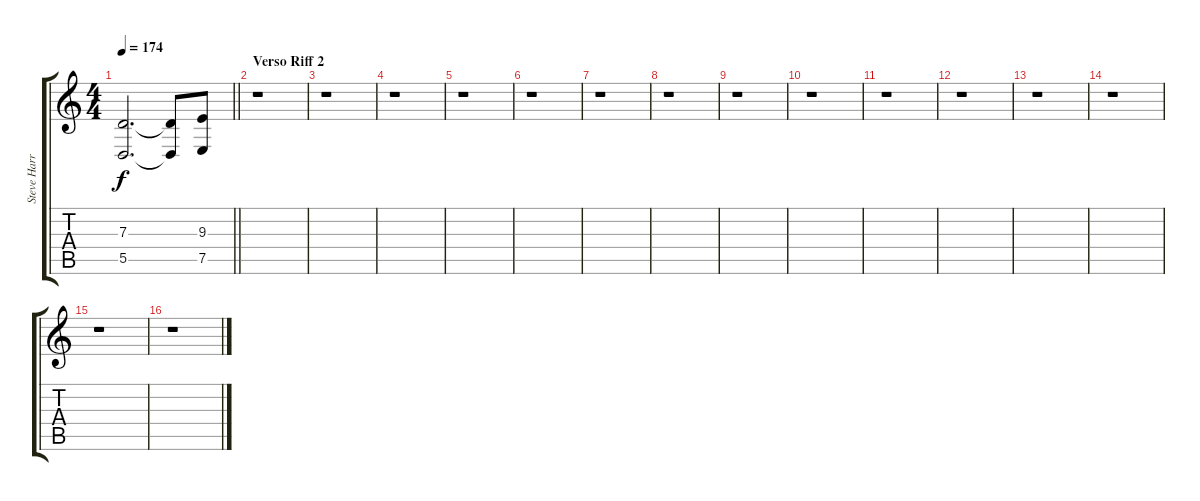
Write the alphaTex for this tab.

\track ("Steve Harris (Teclado)" "Steve Harr") {instrument stringensemble1}
\staff {score tabs}
\tuning (E4 B3 G3 D3 A2 E2) {hide}
\ts (4 4)
\tempo 174
\clef g2
\barLineRight lightlight
\ks c
(7.3{t} 5.5{t}).2{d dy f} (7.3{t} 5.5{t}).8 (9.3 7.5).8 |
\section ("" "Verso Riff 2")
r.1 |
r.1 |
r.1 |
r.1 |
r.1 |
r.1 |
r.1 |
r.1 |
r.1 |
r.1 |
r.1 |
r.1 |
r.1 |
r.1 |
r.1
